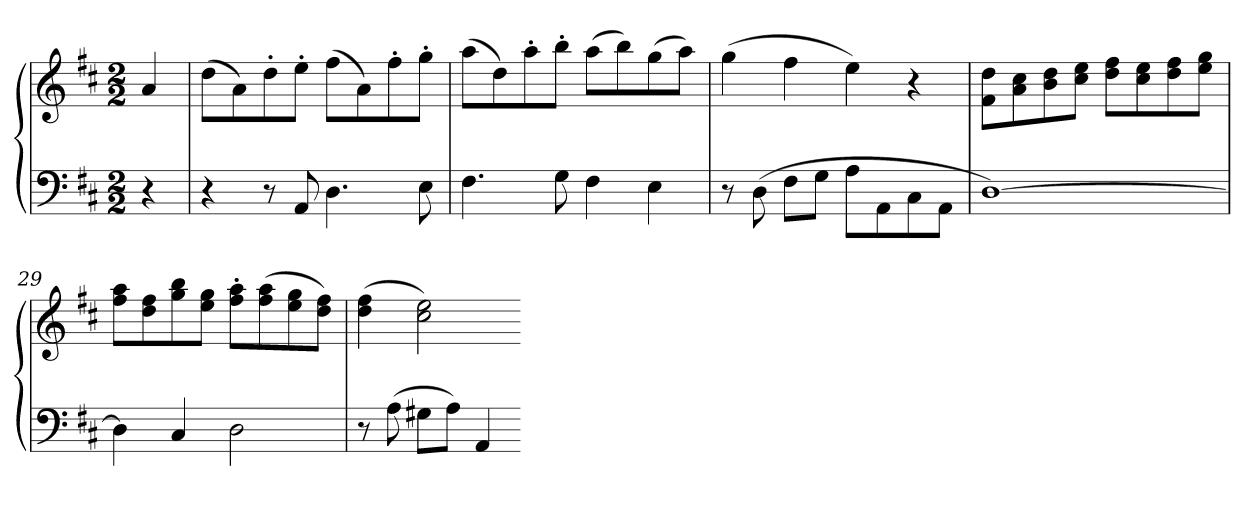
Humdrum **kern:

**kern	**kern
*part1	*part1
*staff2	*staff1
*clefF4	*clefG2
*k[f#c#]	*k[f#c#]
*D:	*D:
*M2/2	*M2/2
=	=
4r	4a
=25	=25
4r	(8ddL
.	8a)
8r	8dd'
8AA	8ee'J
4.D	(8ff#L
.	8a)
.	8ff#'
8E	8gg'J
=26	=26
4.F#	(8aaL
.	8dd)
.	8aa'
8G	8bb'J
4F#	(8aaL
.	8bb)
4E	(8gg
.	8aaJ)
=27	=27
8r	(4gg
(8D	.
8F#L	4ff#
8GJ	.
8AL	4ee)
8AA	.
8C#	4r
8AAJ	.
=28	=28
[1D)	8f# 8ddL
.	8a 8cc#
.	8b 8dd
.	8cc# 8eeJ
.	8dd 8ff#L
.	8cc# 8ee
.	8dd 8ff#
.	8ee 8ggJ
=29	=29
4D]	8ff# 8aaL
.	8dd 8ff#
4C#	8gg 8bb
.	8ee 8ggJ
2D	8ff#' 8aa'L
.	(8ff# 8aa
.	8ee 8gg
.	8dd 8ff#J)
=30	=30
8r	(4dd 4ff#
(8A	.
8G#XL	2cc# 2ee)
8AJ)	.
4AA	.
=-	=-
*-	*-
